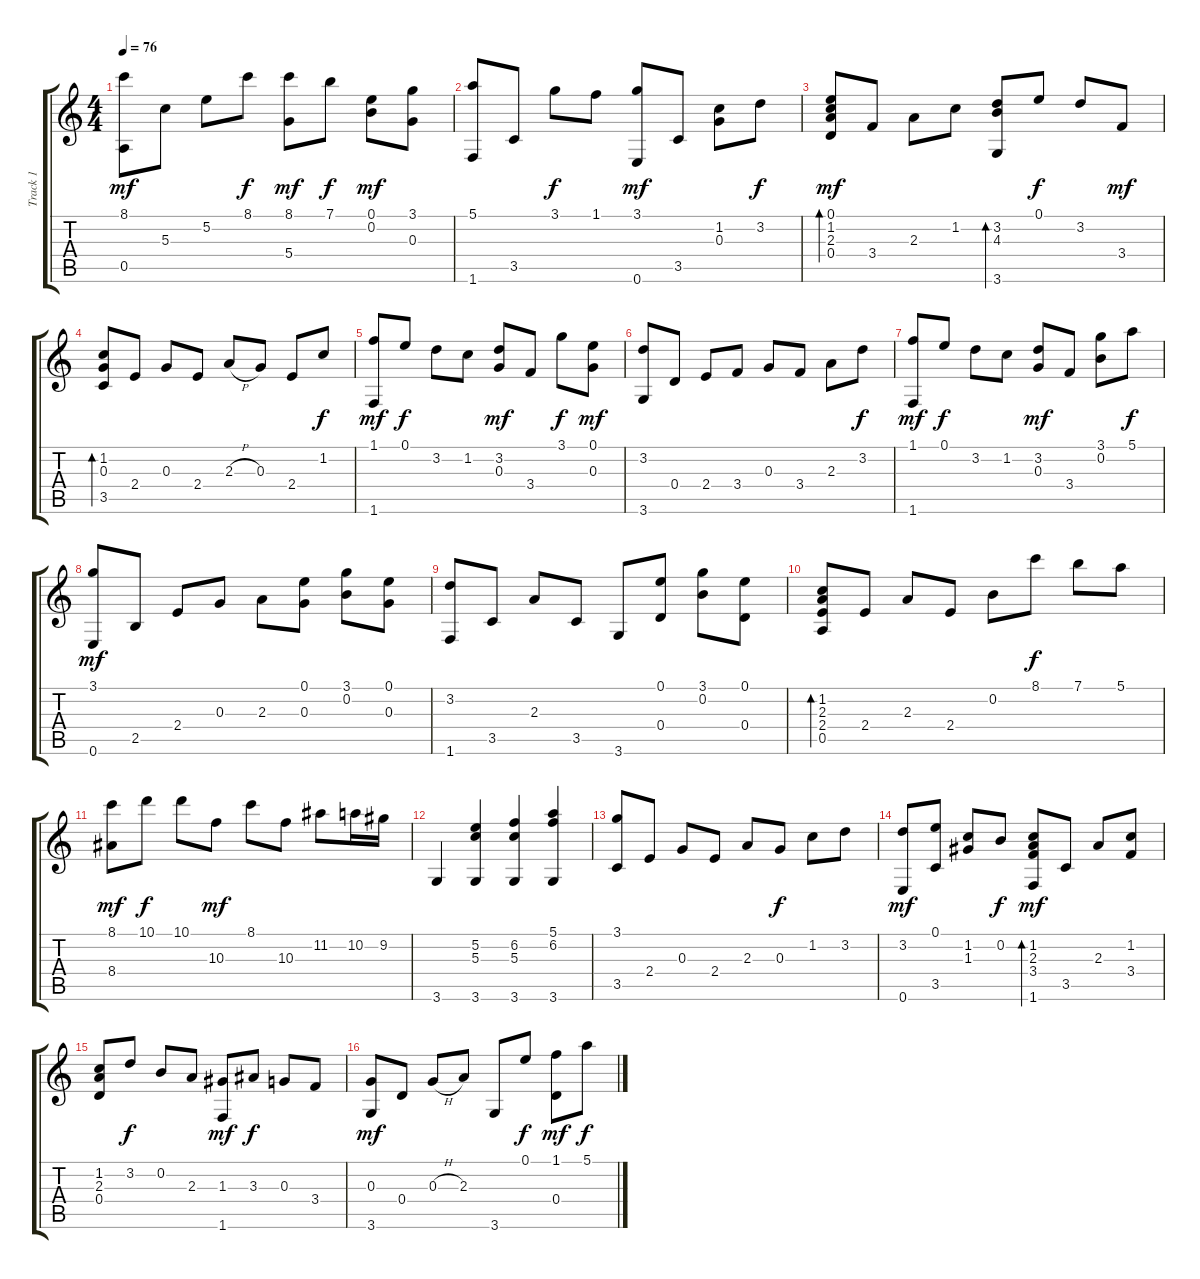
\track ("Track 1" "Track 1") {instrument acousticguitarsteel}
\staff {score tabs}
\tuning (E4 B3 G3 D3 A2 E2) {hide}
\ts (4 4)
\tempo 76
\clef g2
\ks c
(8.1 0.5).8{dy mf} 5.3.8 5.2.8 8.1.8{dy f} (8.1 5.4).8{dy mf} 7.1.8{dy f} (0.1 0.2).8{dy mf} (3.1 0.3).8 |
(5.1 1.6).8 3.5.8 3.1.8{dy f} 1.1.8 (3.1 0.6).8{dy mf} 3.5.8 (1.2 0.3).8 3.2.8{dy f} |
(0.1 1.2 2.3 0.4).8{bd 60 dy mf} 3.4.8 2.3.8 1.2.8 (3.2 4.3 3.6).8{bd 60} 0.1.8{dy f} 3.2.8 3.4.8{dy mf} |
(1.2 0.3 3.5).8{bd 60} 2.4.8 0.3.8 2.4.8 2.3{h}.8 0.3.8 2.4.8 1.2.8{dy f} |
(1.1 1.6).8{dy mf} 0.1.8{dy f} 3.2.8 1.2.8 (3.2 0.3).8{dy mf} 3.4.8 3.1.8{dy f} (0.1 0.3).8{dy mf} |
(3.2 3.6).8 0.4.8 2.4.8 3.4.8 0.3.8 3.4.8 2.3.8 3.2.8{dy f} |
(1.1 1.6).8{dy mf} 0.1.8{dy f} 3.2.8 1.2.8 (3.2 0.3).8{dy mf} 3.4.8 (3.1 0.2).8 5.1.8{dy f} |
(3.1 0.6).8{dy mf} 2.5.8 2.4.8 0.3.8 2.3.8 (0.1 0.3).8 (3.1 0.2).8 (0.1 0.3).8 |
(3.2 1.6).8 3.5.8 2.3.8 3.5.8 3.6.8 (0.1 0.4).8 (3.1 0.2).8 (0.1 0.4).8 |
(1.2 2.3 2.4 0.5).8{bd 60} 2.4.8 2.3.8 2.4.8 0.2.8 8.1.8{dy f} 7.1.8 5.1.8 |
(8.1 8.4).8{dy mf} 10.1.8{dy f} 10.1.8 10.3.8{dy mf} 8.1.8 10.3.8 11.2.8 10.2.16 9.2.16 |
3.6.4 (5.2 5.3 3.6).4 (6.2 5.3 3.6).4 (5.1 6.2 3.6).4 |
(3.1 3.5).8 2.4.8 0.3.8 2.4.8 2.3.8 0.3.8{dy f} 1.2.8 3.2.8 |
(3.2 0.6).8{dy mf} (0.1 3.5).8 (1.2 1.3).8 0.2.8{dy f} (1.2 2.3 3.4 1.6).8{bd 60 dy mf} 3.5.8 2.3.8 (1.2 3.4).8 |
(1.2 2.3 0.4).8 3.2.8{dy f} 0.2.8 2.3.8 (1.3 1.6).8{dy mf} 3.3.8{dy f} 0.3.8 3.4.8 |
(0.3 3.6).8{dy mf} 0.4.8 0.3{h}.8 2.3.8 3.6.8 0.1.8{dy f} (1.1 0.4).8{dy mf} 5.1.8{dy f}
